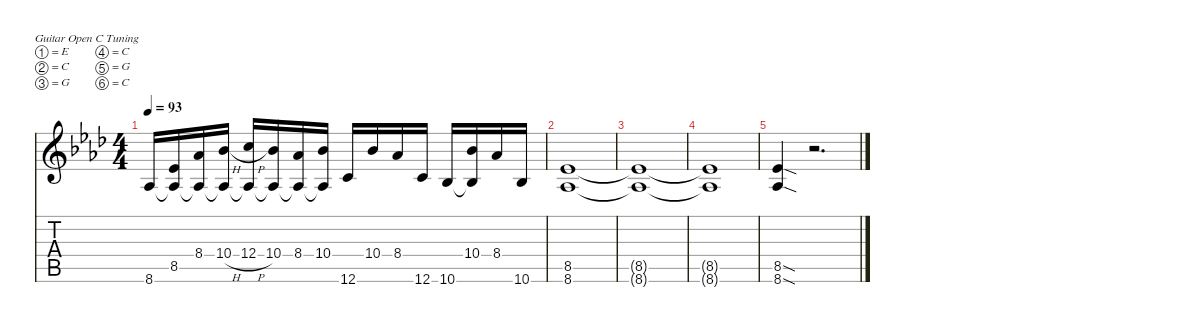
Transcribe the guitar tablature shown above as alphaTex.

\defaultSystemsLayout 4
\hideDynamics
\bracketExtendMode nobrackets
\singleTrackTrackNamePolicy hidden
\multiTrackTrackNamePolicy hidden
\firstSystemTrackNameMode fullname
\firstSystemTrackNameOrientation horizontal
\otherSystemsTrackNameOrientation horizontal
\track ("Guitar 2" "dist.guit.") {instrument distortionguitar}
\staff {score tabs}
\tuning (E4 C4 G3 C3 G2 C2)
\ts (4 4)
\tempo 93
\clef g2
\ks ab
8.6{acc b}.16{dy f beam Up} (8.5{acc b} 8.6{t acc b}).16{beam Up} (8.4{acc b} 8.6{t acc b}).16{beam Up} (10.4{h acc b} 8.6{t acc b}).16{beam Up} (12.4{h acc forcenatural} 8.6{t acc b}).16{beam Up} (10.4{acc b} 8.6{t acc b}).16{beam Up} (8.4{acc b} 8.6{t acc b}).16{beam Up} (10.4{acc b} 8.6{t acc b}).16{beam Up} 12.6{acc forcenatural}.16{beam Up} 10.4{acc b}.16{beam Up} 8.4{acc b}.16{beam Up} 12.6{acc forcenatural}.16{beam Up} 10.6{acc b}.16{beam Up} (10.4{acc b} 10.6{t acc b}).16{beam Up} 8.4{acc b}.16{beam Up} 10.6{acc b}.16{beam Up} |
(8.5{acc b} 8.6{acc b}).1{beam Up} |
(8.5{t acc b} 8.6{t acc b}).1{beam Up} |
(8.5{t acc b} 8.6{t acc b}).1{beam Up} |
(8.5{sod acc b} 8.6{sod acc b}).4{beam Up} r.2{d beam Up}
